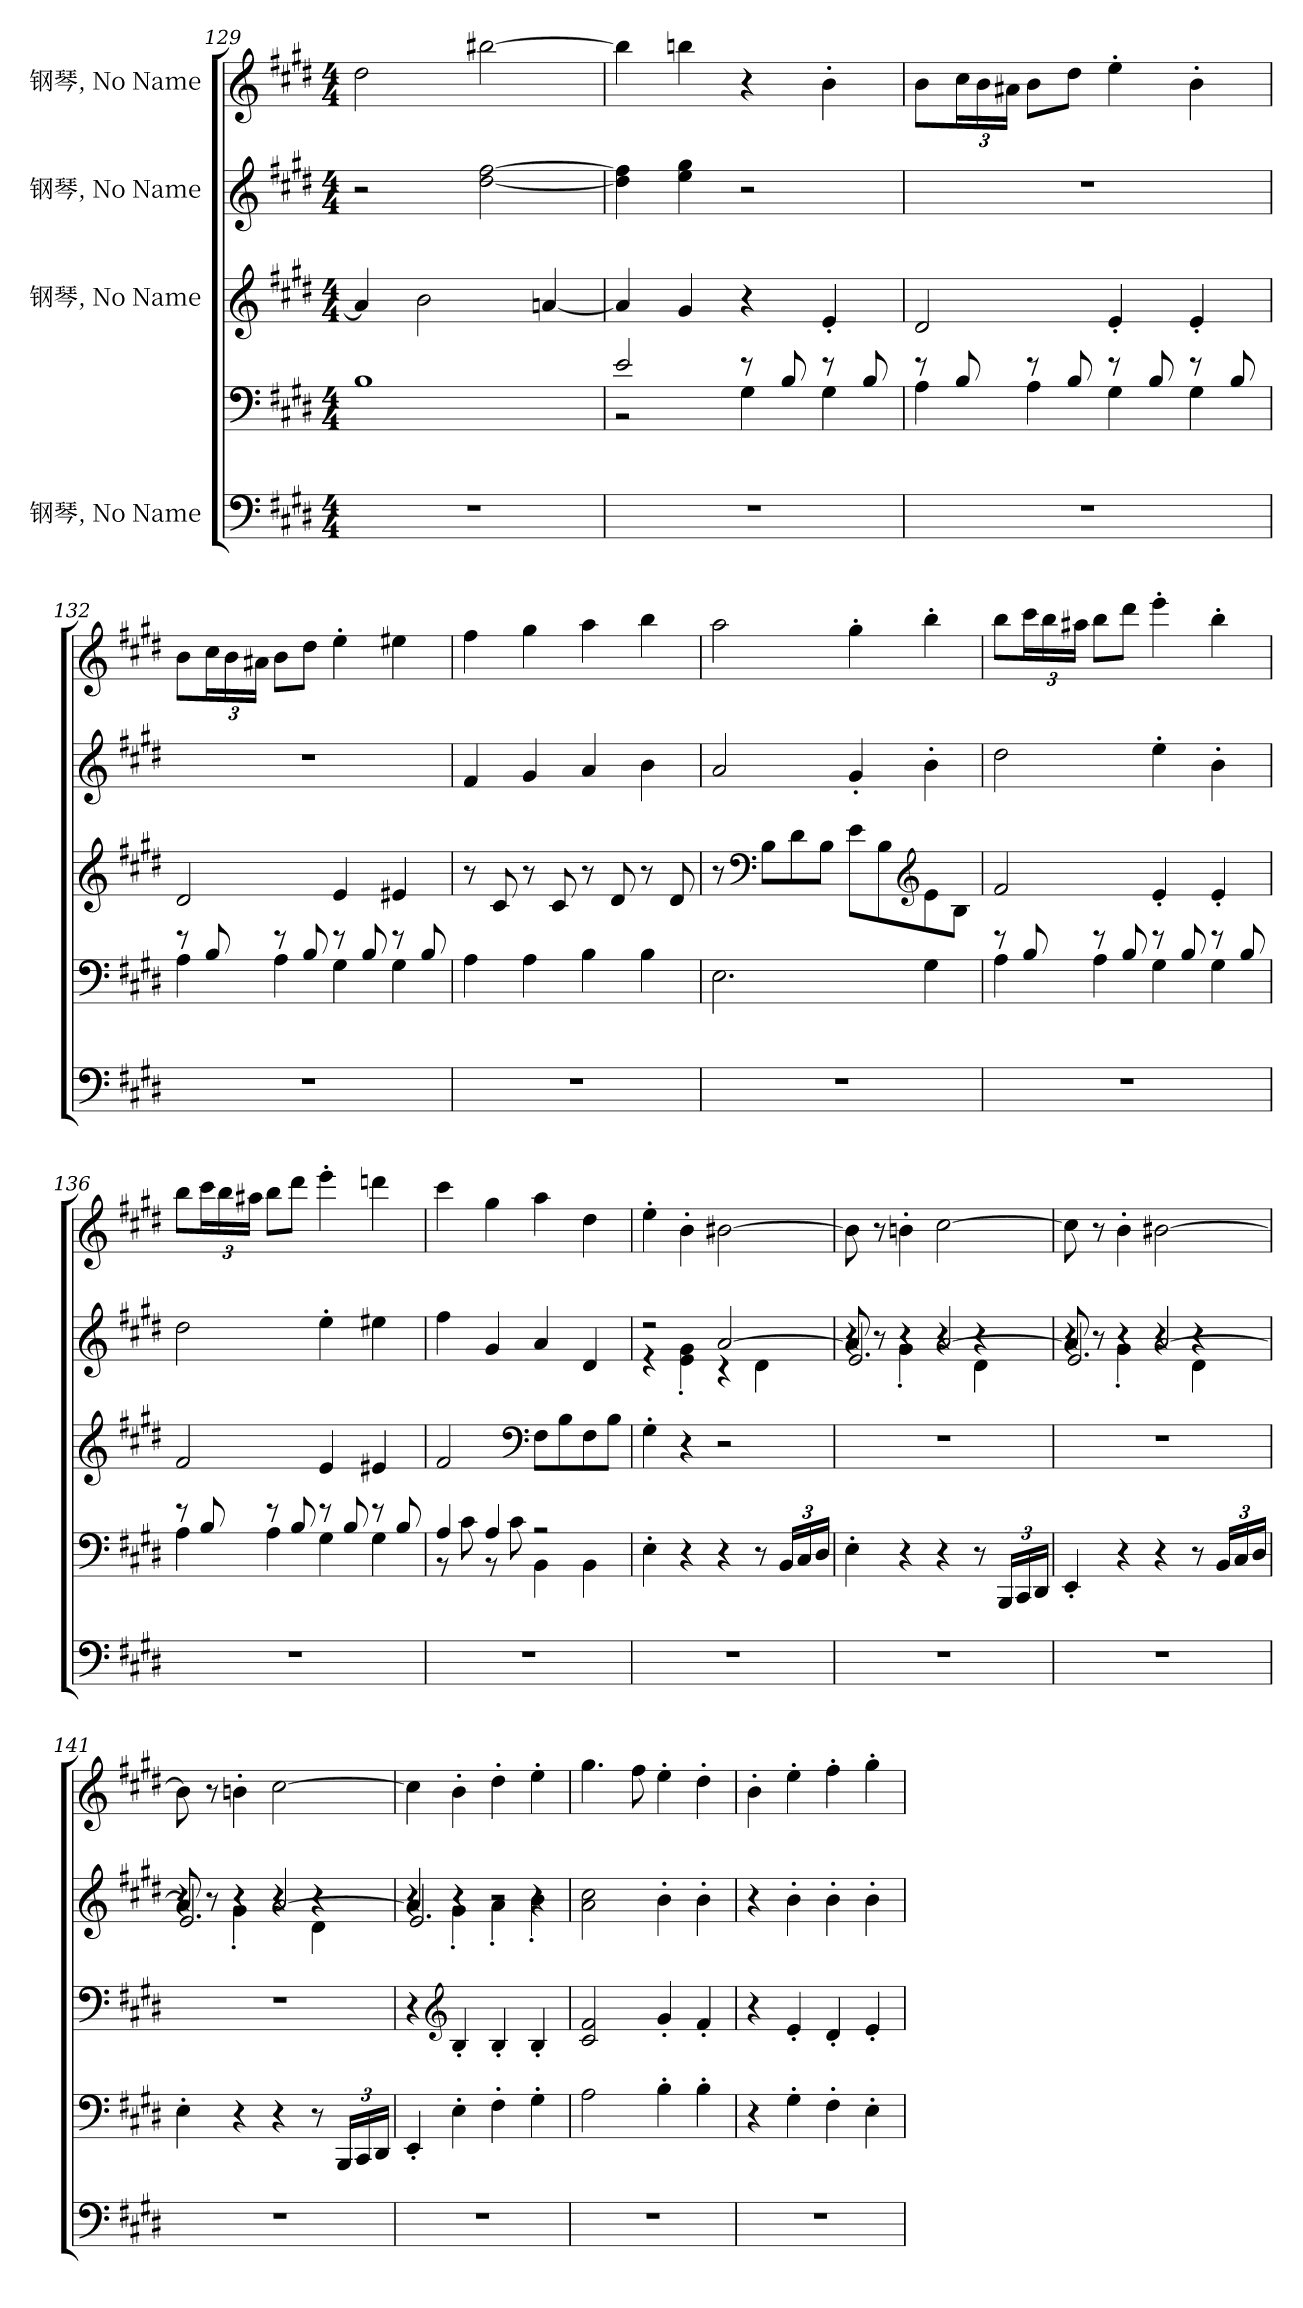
**kern	**kern	**kern	**kern	**kern
*part4	*part4	*part3	*part2	*part1
*staff5	*staff4	*staff3	*staff2	*staff1
*I"钢琴, No Name	*	*I"钢琴, No Name	*I"钢琴, No Name	*I"钢琴, No Name
*clefF4	*clefF4	*clefG2	*clefG2	*clefG2
*k[f#c#g#d#]	*k[f#c#g#d#]	*k[f#c#g#d#]	*k[f#c#g#d#]	*k[f#c#g#d#]
*M4/4	*M4/4	*M4/4	*M4/4	*M4/4
=129	=129	=129	=129	=129
1r	1B	4a#/]	2r	2dd#\
.	.	2b\	.	.
.	.	.	[2dd#\ [2ff#\	[2bb#X\
.	.	[4an/	.	.
!!LO:LB:g=z
=130	=130	=130	=130	=130
*	*^	*	*	*
1r	2e/	2r	4a/]	4dd#\] 4ff#\]	4bb#\]
.	.	.	4g#/	4ee\ 4gg#\	4bbn\
*	*	*	*	*	*MM154
.	8r	4G#\	4r	2r	4r
.	8B/	.	.	.	.
.	8r	4G#\	4e'/	.	4b'\
.	8B/	.	.	.	.
=131	=131	=131	=131	=131	=131
*	*	*	*	*	*MM154
1r	8r	4A\	2d#/	1r	8b\L
*	*	*	*	*	*Xbrackettup
.	8B/	.	.	.	24cc#\L
.	.	.	.	.	24b\
.	.	.	.	.	24a#X\JJ
.	8r	4A\	.	.	8b\L
.	8B/	.	.	.	8dd#\J
.	8r	4G#\	4e'/	.	4ee'\
.	8B/	.	.	.	.
.	8r	4G#\	4e'/	.	4b'\
.	8B/	.	.	.	.
=132	=132	=132	=132	=132	=132
*	*	*	*	*	*MM154
1r	8r	4A\	2d#/	1r	8b\L
.	8B/	.	.	.	24cc#\L
.	.	.	.	.	24b\
.	.	.	.	.	24a#X\JJ
.	8r	4A\	.	.	8b\L
.	8B/	.	.	.	8dd#\J
.	8r	4G#\	4e/	.	4ee'\
.	8B/	.	.	.	.
.	8r	4G#\	4e#X/	.	4ee#X\
.	8B/	.	.	.	.
*	*v	*v	*	*	*
!!LO:PB:g=z
=133	=133	=133	=133	=133
1r	4A\	8r	4f#/	4ff#\
.	.	8c#/	.	.
.	4A\	8r	4g#/	4gg#\
.	.	8c#/	.	.
.	4B\	8r	4a/	4aa\
.	.	8d#/	.	.
.	4B\	8r	4b\	4bb\
.	.	8d#/	.	.
=134	=134	=134	=134	=134
1r	2.E\	8r	2a/	2aa\
*	*	*clefF4	*	*
.	.	8B\L	.	.
.	.	8d#\	.	.
.	.	8B\J	.	.
.	.	8e\L	4g#'/	4gg#'\
.	.	8B\	.	.
*	*	*clefG2	*	*
*	*	*	*	*MM154
.	4G#\	8e\	4b'\	4bb'\
.	.	8B\J	.	.
=135	=135	=135	=135	=135
*	*	*	*	*MM154
*	*^	*	*	*
1r	8r	4A\	2f#/	2dd#\	8bb\L
.	8B/	.	.	.	24ccc#\L
.	.	.	.	.	24bb\
.	.	.	.	.	24aa#X\JJ
.	8r	4A\	.	.	8bb\L
.	8B/	.	.	.	8ddd#\J
.	8r	4G#\	4e'/	4ee'\	4eee'\
.	8B/	.	.	.	.
.	8r	4G#\	4e'/	4b'\	4bb'\
.	8B/	.	.	.	.
!!LO:LB:g=z
=136	=136	=136	=136	=136	=136
*	*	*	*	*	*MM154
1r	8r	4A\	2f#/	2dd#\	8bb\L
.	8B/	.	.	.	24ccc#\L
.	.	.	.	.	24bb\
.	.	.	.	.	24aa#X\JJ
.	8r	4A\	.	.	8bb\L
.	8B/	.	.	.	8ddd#\J
.	8r	4G#\	4e/	4ee'\	4eee'\
.	8B/	.	.	.	.
.	8r	4G#\	4e#X/	4ee#X\	4dddn\
.	8B/	.	.	.	.
=137	=137	=137	=137	=137	=137
1r	4A/	8r	2f#/	4ff#\	4ccc#\
.	.	8c#\	.	.	.
.	4A/	8r	.	4g#/	4gg#\
.	.	8c#\	.	.	.
*	*	*	*clefF4	*	*
.	2r	4BB\	8F#\L	4a/	4aa\
.	.	.	8B\	.	.
.	.	4BB\	8F#\	4d#/	4dd#\
.	.	.	8B\J	.	.
*	*v	*v	*	*	*
=138	=138	=138	=138	=138
*	*	*	*^	*
1r	4E'\	4G#'\	2r	4r	4ee'\
.	4r	4r	.	4e\' 4g#\'	4b'\
*	*	*	*	*	*MM154
.	4r	2r	[2a/	4r	[2b#X\
.	8r	.	.	4d#\	.
*	*Xbrackettup	*	*	*	*
.	24BB/LL	.	.	.	.
.	24C#/	.	.	.	.
.	24D#/JJ	.	.	.	.
!!LO:PB:g=z
=139	=139	=139	=139	=139	=139
*	*	*	*	*^	*
1r	4E'\	1r	8a/]	4r	2.e/	8b#\]
.	.	.	8r	.	.	8r
.	4r	.	4r	4g#'\	.	4bn'\
*	*	*	*	*	*	*MM154
.	4r	.	[2a/	4r	.	[2cc#\
.	8r	.	.	4d#\	4r	.
.	24BBB/LL	.	.	.	.	.
.	24CC#/	.	.	.	.	.
.	24DD#/JJ	.	.	.	.	.
=140	=140	=140	=140	=140	=140	=140
1r	4EE'/	1r	8a/]	4r	2.e/	8cc#\]
.	.	.	8r	.	.	8r
.	4r	.	4r	4g#'\	.	4b'\
*	*	*	*	*	*	*MM154
.	4r	.	[2a/	4r	.	[2b#X\
.	8r	.	.	4d#\	4r	.
.	24BB/LL	.	.	.	.	.
.	24C#/	.	.	.	.	.
.	24D#/JJ	.	.	.	.	.
=141	=141	=141	=141	=141	=141	=141
1r	4E'\	1r	8a/]	4r	2.e/	8b#\]
.	.	.	8r	.	.	8r
.	4r	.	4r	4g#'\	.	4bn'\
*	*	*	*	*	*	*MM154
.	4r	.	[2a/	4r	.	[2cc#\
.	8r	.	.	4d#\	4r	.
.	24BBB/LL	.	.	.	.	.
.	24CC#/	.	.	.	.	.
.	24DD#/JJ	.	.	.	.	.
=142	=142	=142	=142	=142	=142	=142
*	*	*	*	*	*	*MM150
1r	4EE'/	4r	4a/]	4r	2.e/	4cc#\]
*	*	*clefG2	*	*	*	*
*	*	*	*	*	*	*MM154
.	4E'\	4B'/	4r	4g#'\	.	4b'\
.	4F#'\	4B'/	2r	4a'\	.	4dd#'\
.	4G#'\	4B'/	.	4b'\	4r	4ee'\
*	*	*	*v	*v	*v	*
!!LO:LB:g=z
=143	=143	=143	=143	=143
1r	2A\	2c#/ 2f#/	2a\ 2cc#\	4.gg#\
.	.	.	.	8ff#\
.	4B'\	4g#'/	4b'\	4ee'\
.	4B'\	4f#'/	4b'\	4dd#'\
=144	=144	=144	=144	=144
1r	4r	4r	4r	4b'\
.	4G#'\	4e'/	4b'\	4ee'\
.	4F#'\	4d#'/	4b'\	4ff#'\
.	4E'\	4e'/	4b'\	4gg#'\
=	=	=	=	=
*-	*-	*-	*-	*-
